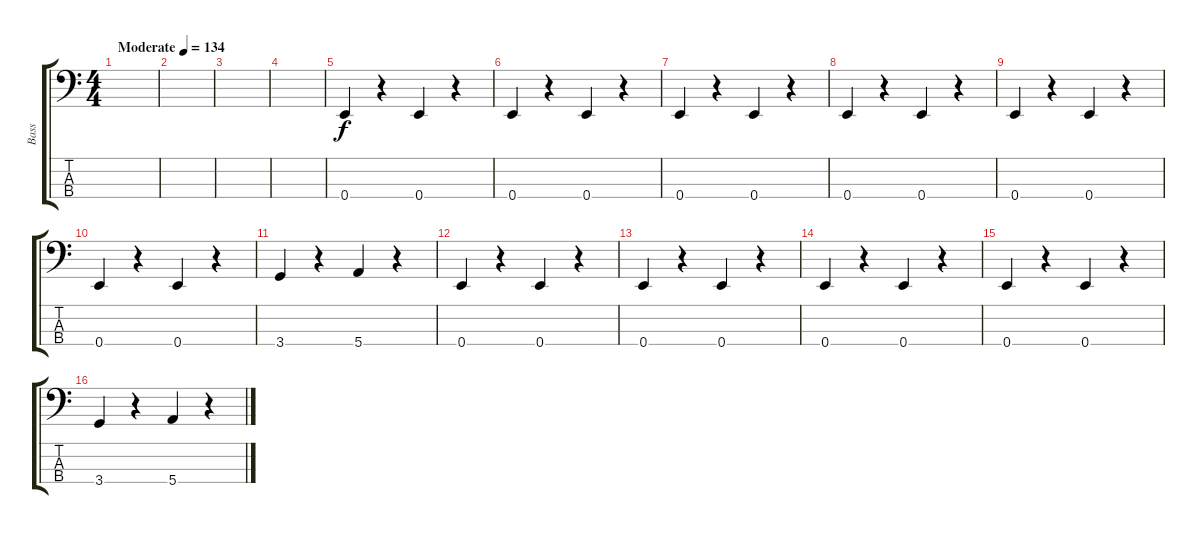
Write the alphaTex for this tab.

\track ("Bass" "Bass") {instrument electricbassfinger}
\staff {score tabs}
\tuning (G2 D2 A1 E1) {hide}
\ts (4 4)
\tempo (134 "Moderate")
\clef f4
\ks c
|
|
|
|
0.4.4 r.4 0.4.4 r.4 |
0.4.4 r.4 0.4.4 r.4 |
0.4.4 r.4 0.4.4 r.4 |
0.4.4 r.4 0.4.4 r.4 |
0.4.4 r.4 0.4.4 r.4 |
0.4.4 r.4 0.4.4 r.4 |
3.4.4 r.4 5.4.4 r.4 |
0.4.4 r.4 0.4.4 r.4 |
0.4.4 r.4 0.4.4 r.4 |
0.4.4 r.4 0.4.4 r.4 |
0.4.4 r.4 0.4.4 r.4 |
3.4.4 r.4 5.4.4 r.4
